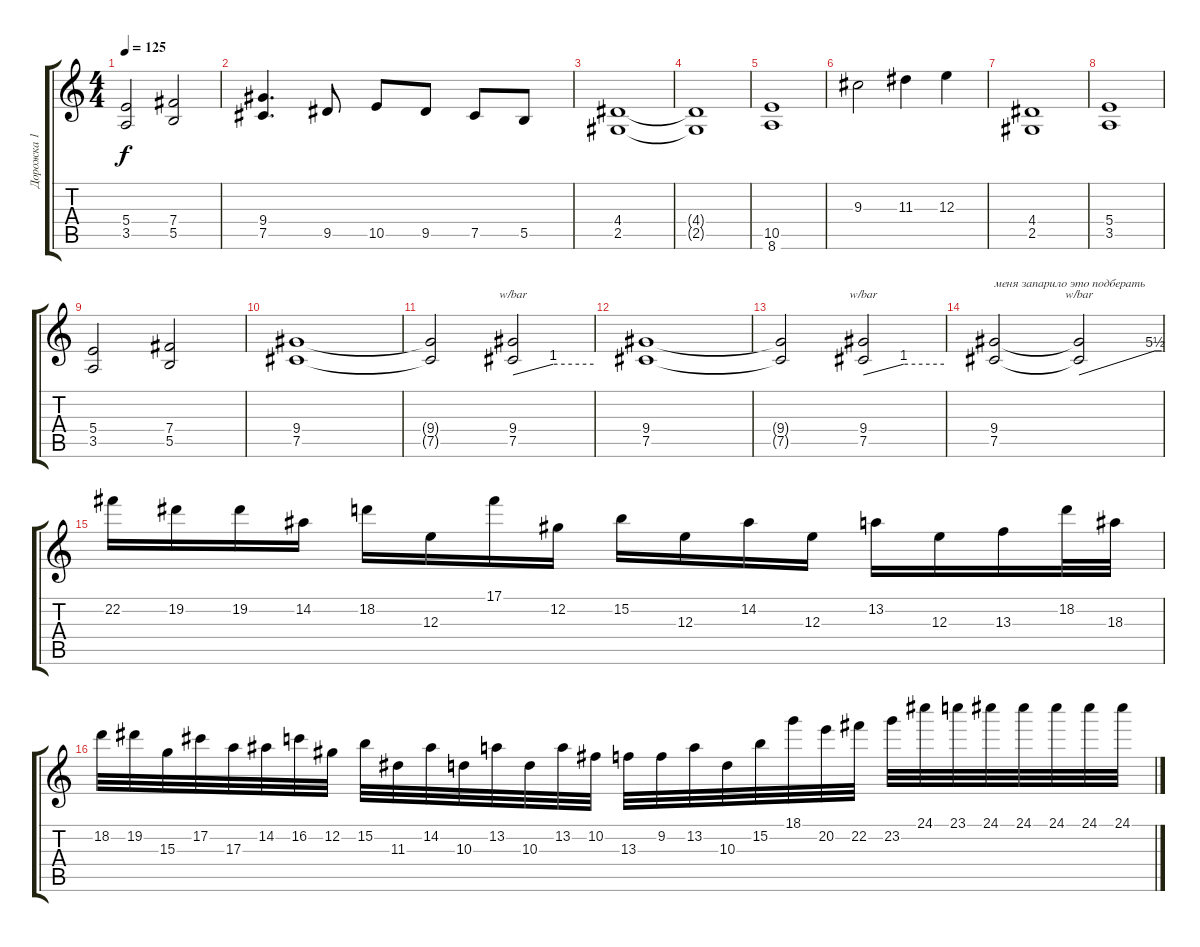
\track ("Дорожка 1" "Дорожка 1") {instrument distortionguitar}
\staff {score tabs}
\tuning (Db4 Ab3 E3 B2 Gb2 Db2) {hide}
\ts (4 4)
\tempo 125
\clef g2
\ks c
(5.4 3.5).2{dy f} (7.4 5.5).2 |
(9.4 7.5).4{d} 9.5.8 10.5.8 9.5.8 7.5.8 5.5.8 |
(4.4 2.5).1 |
(4.4{t} 2.5{t}).1 |
(10.5 8.6).1 |
9.3.2 11.3.4 12.3.4 |
(4.4 2.5).1 |
(5.4 3.5).1 |
(5.4 3.5).2 (7.4 5.5).2 |
(9.4 7.5).1 |
(9.4{t} 7.5{t}).2 (9.4 7.5).2{tbe (custom default 0 0 30 4 60 4)} |
(9.4 7.5).1 |
(9.4{t} 7.5{t}).2 (9.4 7.5).2{tbe (custom default 0 0 30 4 60 4)} |
(9.4 7.5).2{txt "меня запарило это подберать"} (9.4{t} 7.5{t}).2{tbe (custom default 0 0 55 22 60 22)} |
22.2.16 19.2.16 19.2.16 14.2.16 18.2.16 12.3.16 17.1.16 12.2.16 15.2.16 12.3.16 14.2.16 12.3.16 13.2.16 12.3.16 13.3.16 18.2.32 18.3.32 |
18.2.32 19.2.32 15.3.32 17.2.32 17.3.32 14.2.32 16.2.32 12.2.32 15.2.32 11.3.32 14.2.32 10.3.32 13.2.32 10.3.32 13.2.32 10.2.32 13.3.32 9.2.32 13.2.32 10.3.32 15.2.32 18.1.32 20.2.32 22.2.32 23.2.32 24.1.32 23.1.32 24.1.32 24.1.32 24.1.32 24.1.32 24.1.32
